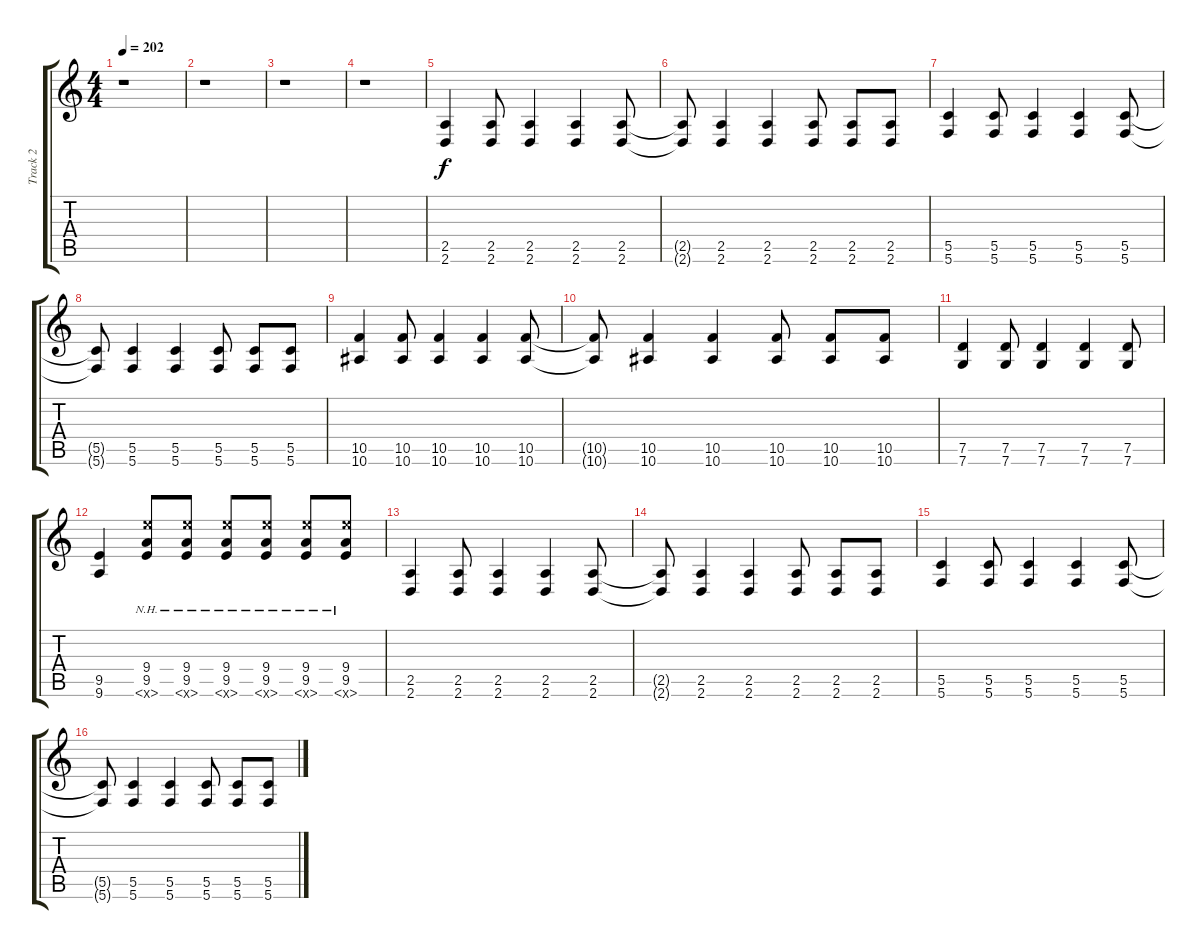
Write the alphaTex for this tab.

\track ("Track 2" "Track 2") {instrument distortionguitar}
\staff {score tabs}
\tuning (D4 A3 F3 C3 G2 C2) {hide}
\ts (4 4)
\tempo 202
\clef g2
\ks c
r.1{dy ff} |
r.1 |
r.1 |
r.1 |
(2.5 2.6).4{dy f} (2.5 2.6).8 (2.5 2.6).4 (2.5 2.6).4 (2.5 2.6).8 |
(2.5{t} 2.6{t}).8 (2.5 2.6).4 (2.5 2.6).4 (2.5 2.6).8 (2.5 2.6).8 (2.5 2.6).8 |
(5.5 5.6).4 (5.5 5.6).8 (5.5 5.6).4 (5.5 5.6).4 (5.5 5.6).8 |
(5.5{t} 5.6{t}).8 (5.5 5.6).4 (5.5 5.6).4 (5.5 5.6).8 (5.5 5.6).8 (5.5 5.6).8 |
(10.5 10.6).4 (10.5 10.6).8 (10.5 10.6).4 (10.5 10.6).4 (10.5 10.6).8 |
(10.5{t} 10.6{t}).8 (10.5 10.6).4 (10.5 10.6).4 (10.5 10.6).8 (10.5 10.6).8 (10.5 10.6).8 |
(7.5 7.6).4 (7.5 7.6).8 (7.5 7.6).4 (7.5 7.6).4 (7.5 7.6).8 |
(9.5 9.6).4 (9.4 9.5 9.6{nh x}).8 (9.4 9.5 9.6{nh x}).8 (9.4 9.5 9.6{nh x}).8 (9.4 9.5 9.6{nh x}).8 (9.4 9.5 9.6{nh x}).8 (9.4 9.5 9.6{nh x}).8 |
(2.5 2.6).4 (2.5 2.6).8 (2.5 2.6).4 (2.5 2.6).4 (2.5 2.6).8 |
(2.5{t} 2.6{t}).8 (2.5 2.6).4 (2.5 2.6).4 (2.5 2.6).8 (2.5 2.6).8 (2.5 2.6).8 |
(5.5 5.6).4 (5.5 5.6).8 (5.5 5.6).4 (5.5 5.6).4 (5.5 5.6).8 |
(5.5{t} 5.6{t}).8 (5.5 5.6).4 (5.5 5.6).4 (5.5 5.6).8 (5.5 5.6).8 (5.5 5.6).8
